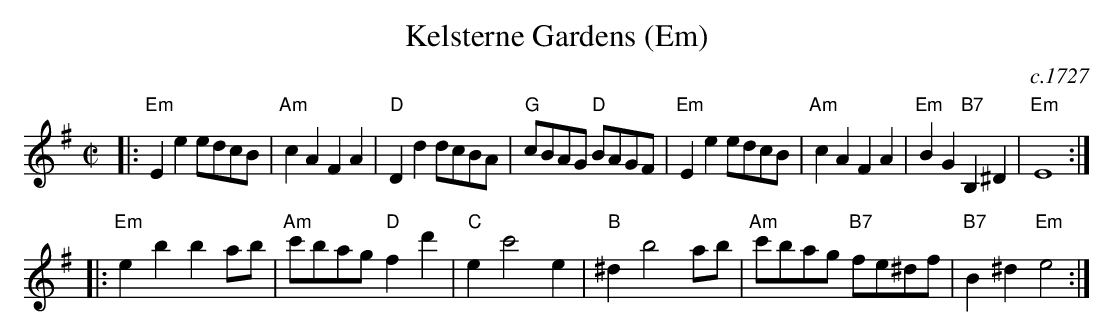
X:1
T: Kelsterne Gardens (Em)
O: c.1727
M: C|
L: 1/8
K: Em
|: "Em"E2e2 edcB | "Am"c2A2 F2A2 \
| "D"D2d2 dcBA | "G"cBAG "D"BAGF \
|  "Em"E2e2 edcB | "Am"c2A2 F2A2 \
| "Em"B2G2 "B7"B,2^D2 | "Em"E8 :|
|:"Em"e2b2 b2ab | "Am"c'bag "D"f2d'2 \
| "C"e2 c'4 e2 | "B"^d2 b4 ab \
| "Am"c'bag "B7"fe^df | "B7"B2^d2 "Em"e4 :|
